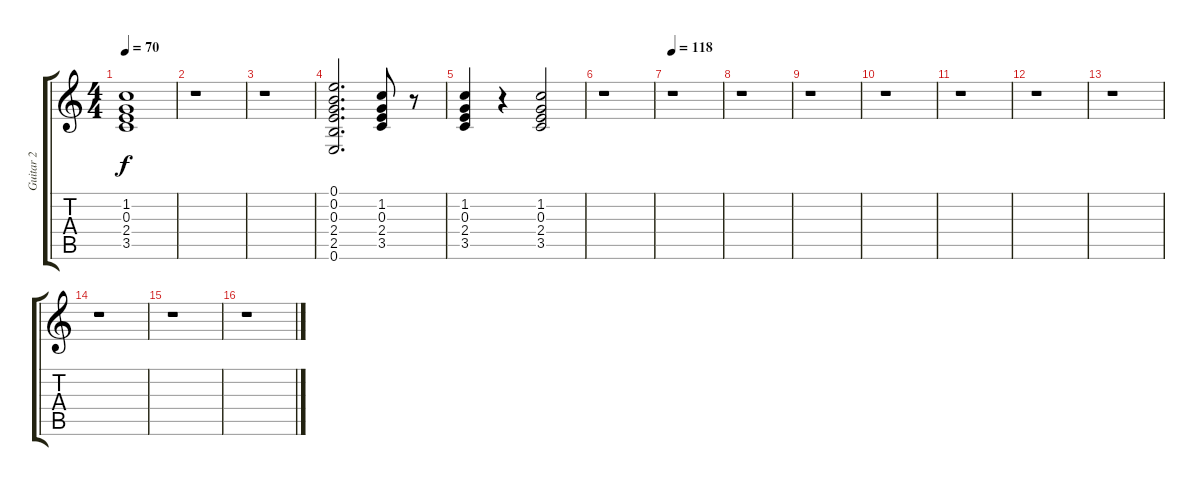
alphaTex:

\track ("Guitar 2" "Guitar 2") {instrument acousticguitarsteel}
\staff {score tabs}
\tuning (E4 B3 G3 D3 A2 E2) {hide}
\ts (4 4)
\tempo 70
\clef g2
\ks c
(1.2{t} 0.3{t} 2.4{t} 3.5{t}).1{dy f} |
r.1 |
r.1 |
(0.1 0.2 0.3 2.4 2.5 0.6).2{d} (1.2 0.3 2.4 3.5).8 r.8 |
(1.2 0.3 2.4 3.5).4 r.4 (1.2 0.3 2.4 3.5).2 |
r.1 |
\tempo 118
r.1 |
r.1 |
r.1 |
r.1 |
r.1 |
r.1 |
r.1 |
r.1 |
r.1 |
r.1
